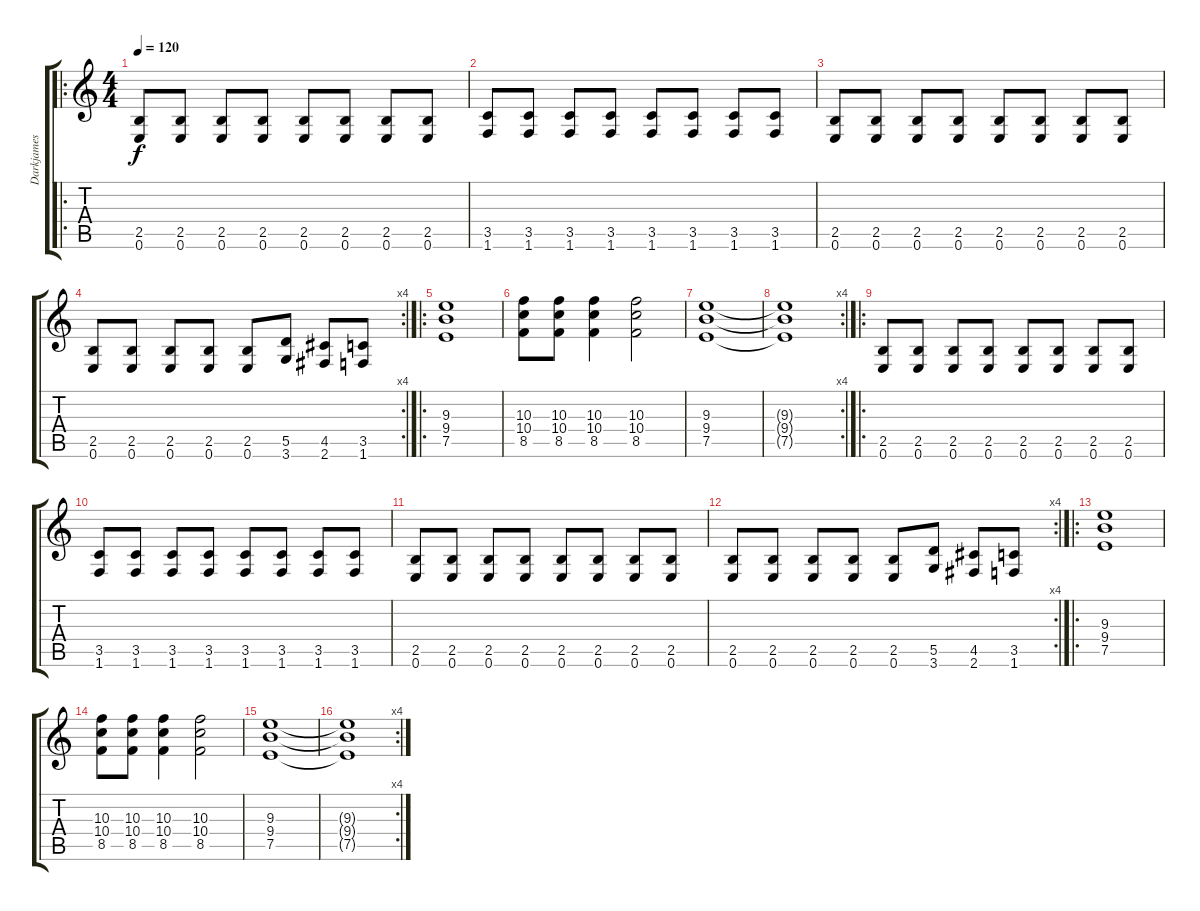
\track ("Darkjames guitarra distorsionada" "Darkjames ") {instrument distortionguitar}
\staff {score tabs}
\tuning (E4 B3 G3 D3 A2 E2) {hide}
\ro
\ts (4 4)
\tempo 120
\clef g2
\ks c
(2.5 0.6).8{dy f} (2.5 0.6).8 (2.5 0.6).8 (2.5 0.6).8 (2.5 0.6).8 (2.5 0.6).8 (2.5 0.6).8 (2.5 0.6).8 |
(3.5 1.6).8 (3.5 1.6).8 (3.5 1.6).8 (3.5 1.6).8 (3.5 1.6).8 (3.5 1.6).8 (3.5 1.6).8 (3.5 1.6).8 |
(2.5 0.6).8 (2.5 0.6).8 (2.5 0.6).8 (2.5 0.6).8 (2.5 0.6).8 (2.5 0.6).8 (2.5 0.6).8 (2.5 0.6).8 |
\rc 4
(2.5 0.6).8 (2.5 0.6).8 (2.5 0.6).8 (2.5 0.6).8 (2.5 0.6).8 (5.5 3.6).8 (4.5 2.6).8 (3.5 1.6).8 |
\ro
(9.3 9.4 7.5).1 |
(10.3 10.4 8.5).8 (10.3 10.4 8.5).8 (10.3 10.4 8.5).4 (10.3 10.4 8.5).2 |
(9.3 9.4 7.5).1 |
\rc 4
(9.3{t} 9.4{t} 7.5{t}).1 |
\ro
(2.5 0.6).8 (2.5 0.6).8 (2.5 0.6).8 (2.5 0.6).8 (2.5 0.6).8 (2.5 0.6).8 (2.5 0.6).8 (2.5 0.6).8 |
(3.5 1.6).8 (3.5 1.6).8 (3.5 1.6).8 (3.5 1.6).8 (3.5 1.6).8 (3.5 1.6).8 (3.5 1.6).8 (3.5 1.6).8 |
(2.5 0.6).8 (2.5 0.6).8 (2.5 0.6).8 (2.5 0.6).8 (2.5 0.6).8 (2.5 0.6).8 (2.5 0.6).8 (2.5 0.6).8 |
\rc 4
(2.5 0.6).8 (2.5 0.6).8 (2.5 0.6).8 (2.5 0.6).8 (2.5 0.6).8 (5.5 3.6).8 (4.5 2.6).8 (3.5 1.6).8 |
\ro
(9.3 9.4 7.5).1 |
(10.3 10.4 8.5).8 (10.3 10.4 8.5).8 (10.3 10.4 8.5).4 (10.3 10.4 8.5).2 |
(9.3 9.4 7.5).1 |
\rc 4
(9.3{t} 9.4{t} 7.5{t}).1
